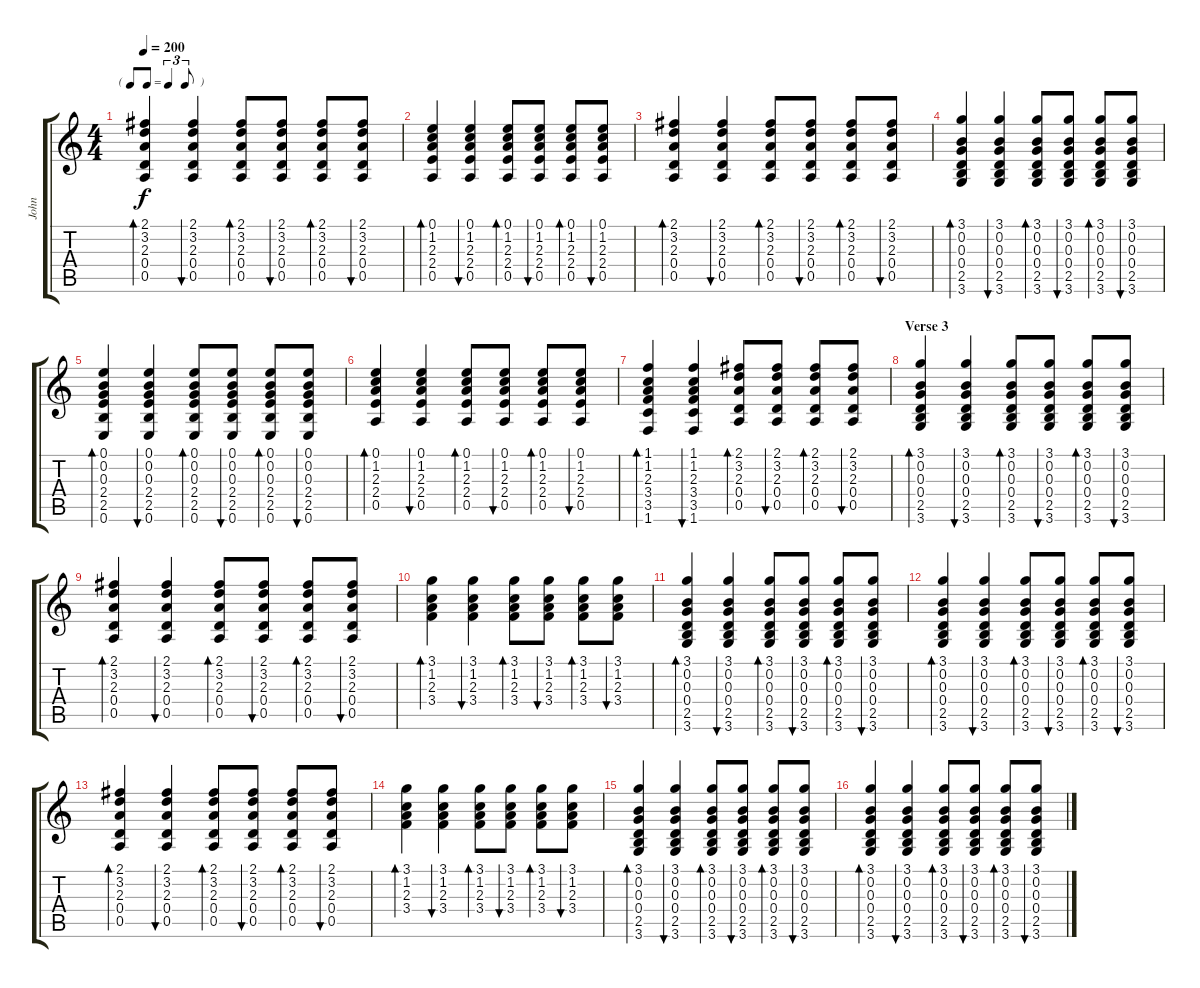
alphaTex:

\track ("John" "John") {instrument acousticguitarsteel}
\staff {score tabs}
\tuning (E4 B3 G3 D3 A2 E2) {hide}
\ts (4 4)
\tf triplet8th
\tempo 200
\clef g2
\ks c
(2.1 3.2 2.3 0.4 0.5).4{bd 240 dy f} (2.1 3.2 2.3 0.4 0.5).4{bu 240} (2.1 3.2 2.3 0.4 0.5).8{bd 240} (2.1 3.2 2.3 0.4 0.5).8{bu 240} (2.1 3.2 2.3 0.4 0.5).8{bd 240} (2.1 3.2 2.3 0.4 0.5).8{bu 240} |
(0.1 1.2 2.3 2.4 0.5).4{bd 60} (0.1 1.2 2.3 2.4 0.5).4{bu 60} (0.1 1.2 2.3 2.4 0.5).8{bd 60} (0.1 1.2 2.3 2.4 0.5).8{bu 60} (0.1 1.2 2.3 2.4 0.5).8{bd 60} (0.1 1.2 2.3 2.4 0.5).8{bu 60} |
(2.1 3.2 2.3 0.4 0.5).4{bd 240} (2.1 3.2 2.3 0.4 0.5).4{bu 240} (2.1 3.2 2.3 0.4 0.5).8{bd 240} (2.1 3.2 2.3 0.4 0.5).8{bu 240} (2.1 3.2 2.3 0.4 0.5).8{bd 240} (2.1 3.2 2.3 0.4 0.5).8{bu 240} |
(3.1 0.2 0.3 0.4 2.5 3.6).4{bd 240} (3.1 0.2 0.3 0.4 2.5 3.6).4{bu 240} (3.1 0.2 0.3 0.4 2.5 3.6).8{bd 240} (3.1 0.2 0.3 0.4 2.5 3.6).8{bu 240} (3.1 0.2 0.3 0.4 2.5 3.6).8{bd 240} (3.1 0.2 0.3 0.4 2.5 3.6).8{bu 240} |
(0.1 0.2 0.3 2.4 2.5 0.6).4{bd 60} (0.1 0.2 0.3 2.4 2.5 0.6).4{bu 60} (0.1 0.2 0.3 2.4 2.5 0.6).8{bd 60} (0.1 0.2 0.3 2.4 2.5 0.6).8{bu 60} (0.1 0.2 0.3 2.4 2.5 0.6).8{bd 60} (0.1 0.2 0.3 2.4 2.5 0.6).8{bu 60} |
(0.1 1.2 2.3 2.4 0.5).4{bd 60} (0.1 1.2 2.3 2.4 0.5).4{bu 60} (0.1 1.2 2.3 2.4 0.5).8{bd 60} (0.1 1.2 2.3 2.4 0.5).8{bu 60} (0.1 1.2 2.3 2.4 0.5).8{bd 60} (0.1 1.2 2.3 2.4 0.5).8{bu 60} |
(1.1 1.2 2.3 3.4 3.5 1.6).4{bd 60} (1.1 1.2 2.3 3.4 3.5 1.6).4{bu 60} (2.1 3.2 2.3 0.4 0.5).8{bd 60} (2.1 3.2 2.3 0.4 0.5).8{bu 60} (2.1 3.2 2.3 0.4 0.5).8{bd 60} (2.1 3.2 2.3 0.4 0.5).8{bu 60} |
\section ("" "Verse 3")
(3.1 0.2 0.3 0.4 2.5 3.6).4{bd 240} (3.1 0.2 0.3 0.4 2.5 3.6).4{bu 240} (3.1 0.2 0.3 0.4 2.5 3.6).8{bd 240} (3.1 0.2 0.3 0.4 2.5 3.6).8{bu 240} (3.1 0.2 0.3 0.4 2.5 3.6).8{bd 240} (3.1 0.2 0.3 0.4 2.5 3.6).8{bu 240} |
(2.1 3.2 2.3 0.4 0.5).4{bd 240} (2.1 3.2 2.3 0.4 0.5).4{bu 240} (2.1 3.2 2.3 0.4 0.5).8{bd 240} (2.1 3.2 2.3 0.4 0.5).8{bu 240} (2.1 3.2 2.3 0.4 0.5).8{bd 240} (2.1 3.2 2.3 0.4 0.5).8{bu 240} |
(3.1 1.2 2.3 3.4).4{bd 240} (3.1 1.2 2.3 3.4).4{bu 240} (3.1 1.2 2.3 3.4).8{bd 240} (3.1 1.2 2.3 3.4).8{bu 240} (3.1 1.2 2.3 3.4).8{bd 240} (3.1 1.2 2.3 3.4).8{bu 240} |
(3.1 0.2 0.3 0.4 2.5 3.6).4{bd 240} (3.1 0.2 0.3 0.4 2.5 3.6).4{bu 240} (3.1 0.2 0.3 0.4 2.5 3.6).8{bd 240} (3.1 0.2 0.3 0.4 2.5 3.6).8{bu 240} (3.1 0.2 0.3 0.4 2.5 3.6).8{bd 240} (3.1 0.2 0.3 0.4 2.5 3.6).8{bu 240} |
(3.1 0.2 0.3 0.4 2.5 3.6).4{bd 240} (3.1 0.2 0.3 0.4 2.5 3.6).4{bu 240} (3.1 0.2 0.3 0.4 2.5 3.6).8{bd 240} (3.1 0.2 0.3 0.4 2.5 3.6).8{bu 240} (3.1 0.2 0.3 0.4 2.5 3.6).8{bd 240} (3.1 0.2 0.3 0.4 2.5 3.6).8{bu 240} |
(2.1 3.2 2.3 0.4 0.5).4{bd 240} (2.1 3.2 2.3 0.4 0.5).4{bu 240} (2.1 3.2 2.3 0.4 0.5).8{bd 240} (2.1 3.2 2.3 0.4 0.5).8{bu 240} (2.1 3.2 2.3 0.4 0.5).8{bd 240} (2.1 3.2 2.3 0.4 0.5).8{bu 240} |
(3.1 1.2 2.3 3.4).4{bd 240} (3.1 1.2 2.3 3.4).4{bu 240} (3.1 1.2 2.3 3.4).8{bd 240} (3.1 1.2 2.3 3.4).8{bu 240} (3.1 1.2 2.3 3.4).8{bd 240} (3.1 1.2 2.3 3.4).8{bu 240} |
(3.1 0.2 0.3 0.4 2.5 3.6).4{bd 240} (3.1 0.2 0.3 0.4 2.5 3.6).4{bu 240} (3.1 0.2 0.3 0.4 2.5 3.6).8{bd 240} (3.1 0.2 0.3 0.4 2.5 3.6).8{bu 240} (3.1 0.2 0.3 0.4 2.5 3.6).8{bd 240} (3.1 0.2 0.3 0.4 2.5 3.6).8{bu 240} |
(3.1 0.2 0.3 0.4 2.5 3.6).4{bd 240} (3.1 0.2 0.3 0.4 2.5 3.6).4{bu 240} (3.1 0.2 0.3 0.4 2.5 3.6).8{bd 240} (3.1 0.2 0.3 0.4 2.5 3.6).8{bu 240} (3.1 0.2 0.3 0.4 2.5 3.6).8{bd 240} (3.1 0.2 0.3 0.4 2.5 3.6).8{bu 240}
